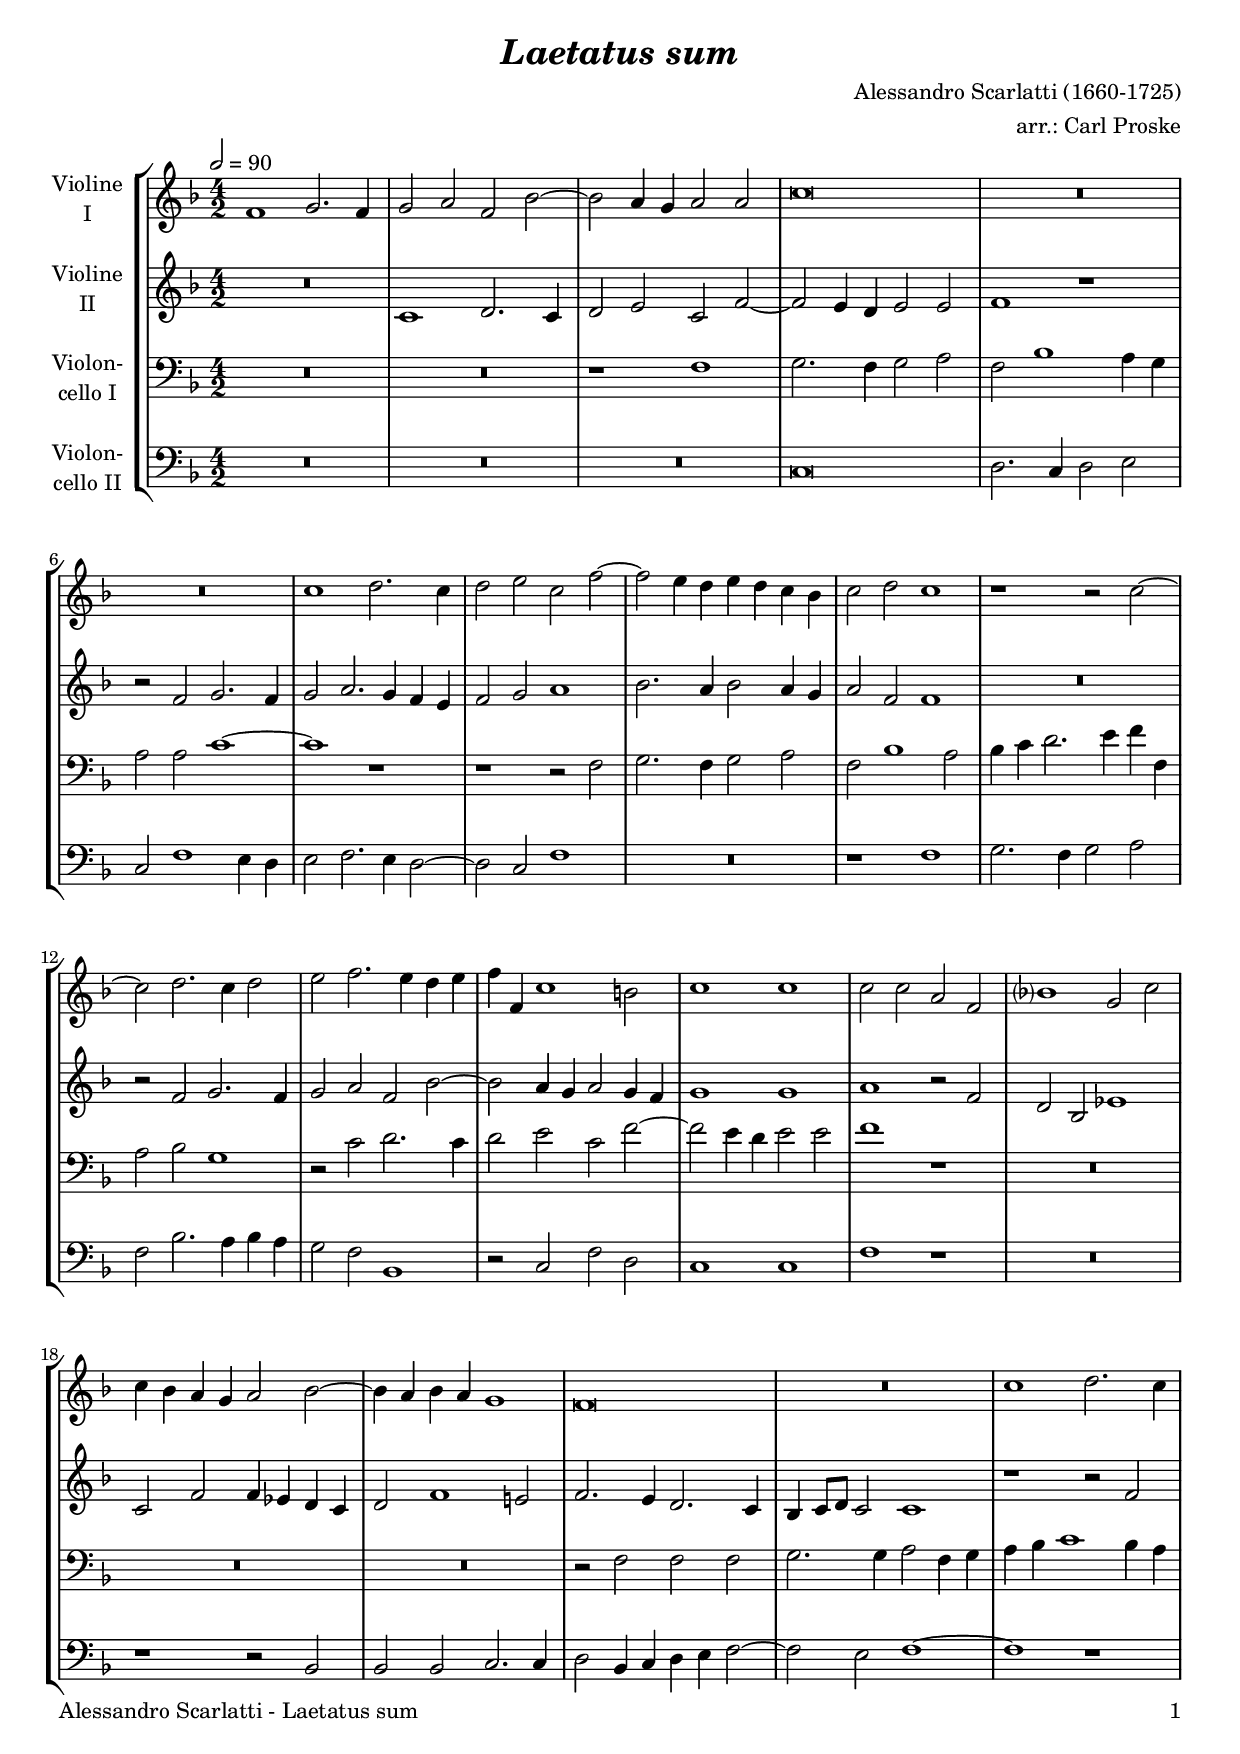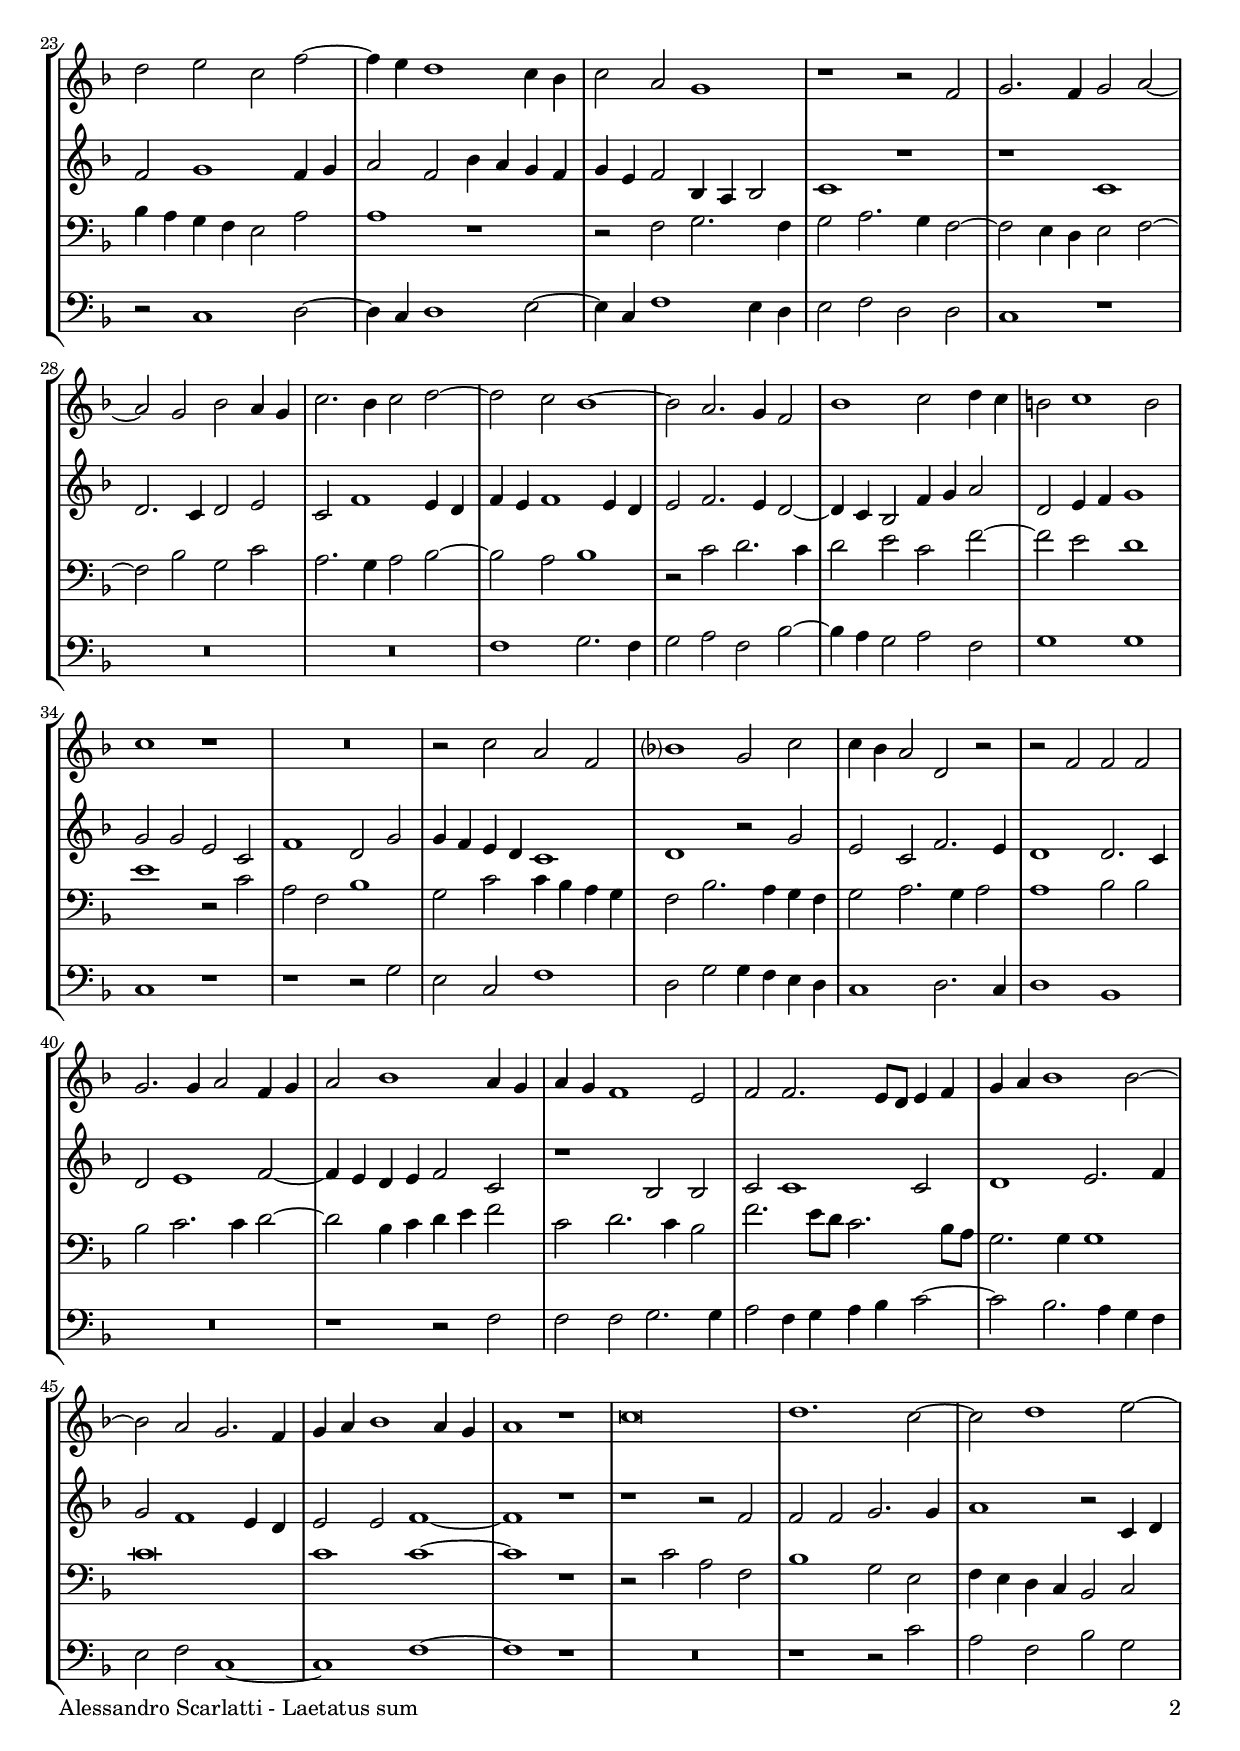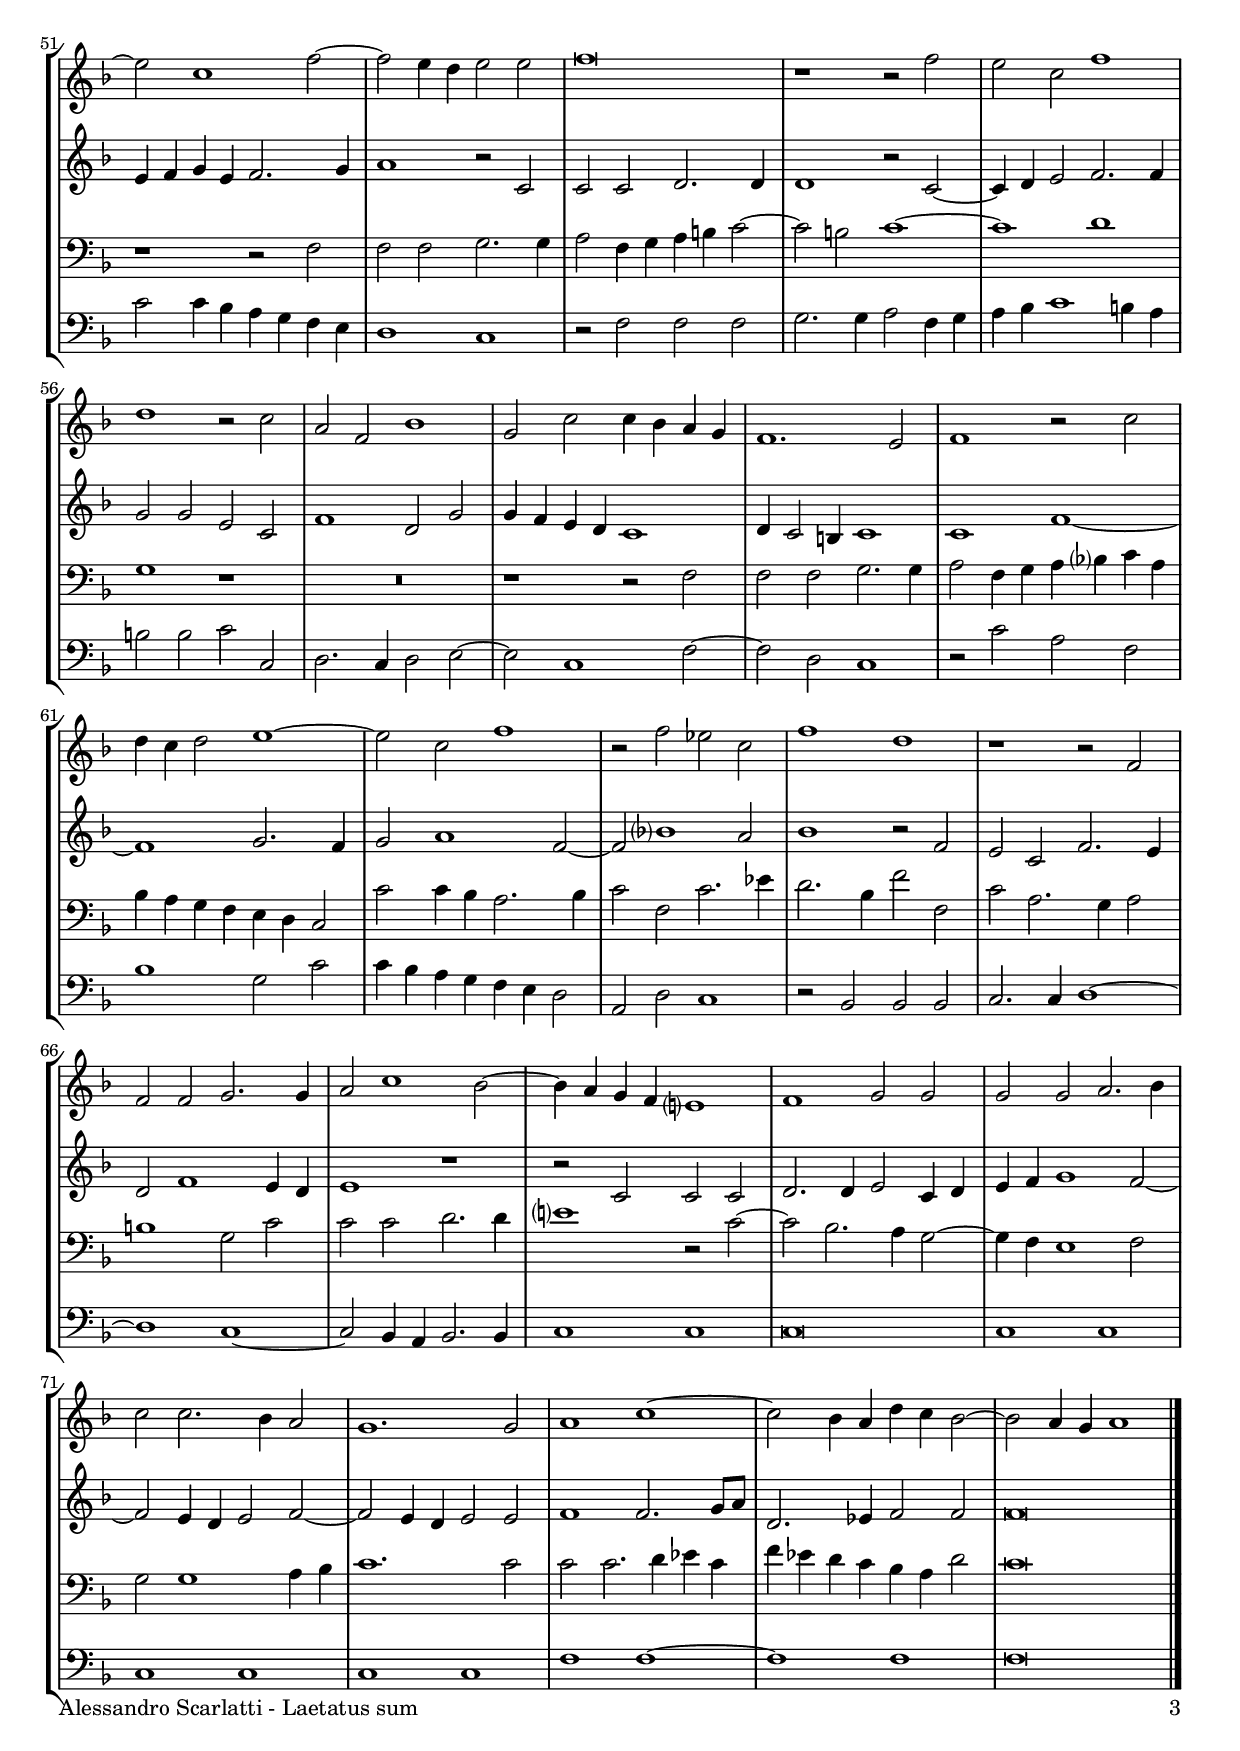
\version "2.24.1"
\include "deutsch.ly"

#(set-global-staff-size 19)

\header {
  title     = \markup \bold \italic "Laetatus sum"
  composer  = "Alessandro Scarlatti (1660-1725)"
  arranger  = "arr.: Carl Proske"
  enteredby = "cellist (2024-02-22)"
%  piece     = ""
}

voiceconsts = {
  \key f \major
  \time 4/2
  \clef "treble"
  \numericTimeSignature
  \compressEmptyMeasures
  % Set default beaming for all staves
%  \set Timing.beamExceptions = #'()
%  \set Timing.baseMoment     = #(ly:make-moment 1 4)
%  \set Timing.beatStructure  = #'(1 1 1)
  \tempo 2=90
}

mist = "string ensemble 1"
mivl = "violin"
miba = "cello"
mipz = "pizzicato strings"

atem = \mark \markup \box \italic "a tempo"
rall = \mark \markup \box \italic "rall."

\include "v1.ily"
vb = \relative c' {
  \voiceconsts

  R\breve
  c1 d2. c4
  d2 e c f~
  f e4 d e2 e
  f1 r

  r2 f g2. f4
  g2 a2. g4 f e
  f2 g a1
  b2. a4 b2 a4 g
  a2 f f1
  R\breve

  r2 f g2. f4
  g2 a f b~
  b a4 g a2 g4 f
  g1 g
  a r2 f
  d b es1

  c2 f f4 es d c
  d2 f1 e!2
  f2. e4 d2. c4
  b c8 d c2 c1
  r1 r2 f
  f g1 f4 g

  a2 f b4 a g f
  g e f2 b,4 a b2
  c1 r
  r c
  d2. c4 d2 e
  c f1 e4 d

  f e f1 e4 d
  e2 f2. e4 d2~
  d4 c b2 f'4 g a2
  d, e4 f g1
  g2 g e c
  f1 d2 g

  g4 f e d c1
  d r2 g
  e c f2. e4
  d1 d2. c4
  d2 e1 f2~
  f4 e d e f2 c

  r1 b2 b
  c c1 c2
  d1 e2. f4
  g2 f1 e4 d
  e2 e f1~

  f r
  r r2 f
  f f g2. g4
  a1 r2 c,4 d
  e f g e f2. g4

  a1 r2 c,
  c c d2. d4
  d1 r2 c~
  c4 d e2 f2. f4
  g2 g e c

  f1 d2 g
  g4 f e d c1
  d4 c2 h4 c1
  c f~
  f g2. f4

  g2 a1 f2~
  f b?1 a2
  b1 r2 f
  e c f2. e4
  d2 f1 e4 d

  e1 r
  r2 c c c
  d2. d4 e2 c4 d
  e f g1 f2~
  f e4 d e2 f~

  f e4 d e2 e
  f1 f2. g8 a
  d,2. es4 f2 f
  f\breve \bar "|."
}

vc = \relative c {
  \voiceconsts
  \clef "bass"

  R\breve*2
  r1 f
  g2. f4 g2 a
  f b1 a4 g

  a2 a c1~
  c r
  r r2 f,
  g2. f4 g2 a
  f b1 a2
  b4 c d2. e4 f f,

  a2 b g1
  r2 c d2. c4
  d2 e c f~
  f e4 d e2 e
  f1 r
  R\breve*3

  r2 f, f f
  g2. g4 a2 f4 g
  a b c1 b4 a
  b a g f e2 a

  a1 r
  r2 f g2. f4
  g2 a2. g4 f2~
  f e4 d e2 f~
  f b g c
  a2. g4 a2 b~

  b a b1
  r2 c d2. c4
  d2 e c f~
  f e d1
  e r2 c
  a f b1

  g2 c c4 b a g
  f2 b2. a4 g f
  g2 a2. g4 a2
  a1 b2 b
  b c2. c4 d2~
  d b4 c d e f2

  c d2. c4 b2
  f'2. e8 d c2. b8 a
  g2. g4 g1
  c\breve
  c1 c~

  c r
  r2 c a f
  b1 g2 e
  f4 e d c b2 c
  r1 r2 f

  f f g2. g4
  a2 f4 g a h c2~
  c h c1~
  c d
  g, r

  R\breve
  r1 r2 f
  f f g2. g4
  a2 f4 g a b? c a
  b a g f e d c2

  c' c4 b a2. b4
  c2 f, c'2. es4
  d2. b4 f'2 f,
  c' a2. g4 a2
  h1 g2 c

  c c d2. d4
  e?1 r2 c~
  c b2. a4 g2~
  g4 f e1 f2
  g g1 a4 b

  c1. c2
  c c2. d4 es c
  f es d c b a d2
  c\breve \bar "|."
}

vd = \relative c {
  \voiceconsts
  \clef "bass"

  R\breve*3
  c\breve
  d2. c4 d2 e

  c f1 e4 d
  e2 f2. e4 d2~
  d c f1
  R\breve
  r1 f
  g2. f4 g2 a

  f b2. a4 b a
  g2 f b,1
  r2 c f d
  c1 c
  f r
  R\breve

  r1 r2 b,
  b b c2. c4
  d2 b4 c d e f2~
  f e f1~
  f r
  r2 c1 d2~

  d4 c d1 e2~
  e4 c f1 e4 d
  e2 f d d
  c1 r
  R\breve*2

  f1 g2. f4
  g2 a f b~
  b4 a g2 a f
  g1 g
  c, r
  r r2 g'

  e c f1
  d2 g g4 f e d
  c1 d2. c4
  d1 b
  R\breve
  r1 r2 f'

  f f g2. g4
  a2 f4 g a b c2~
  c b2. a4 g f
  e2 f c1~
  c f~

  f r
  R\breve
  r1 r2 c'
  a f b g
  c c4 b a g f e

  d1 c
  r2 f f f
  g2. g4 a2 f4 g
  a b c1 h4 a
  h2 h c c,

  d2. c4 d2 e~
  e c1 f2~
  f d c1
  r2 c' a f
  b1 g2 c

  c4 b a g f e d2
  a d c1
  r2 b b b
  c2. c4 d1~
  d c~
  c2 b4 a b2. b4
  c1 c
  c\breve
  c1 c
  c c

  c c
  f f~
  f f
  f\breve \bar "|."
}


music = \new StaffGroup <<
      \new Staff {
	\set Staff.midiInstrument = \mivl
	\set Staff.instrumentName = \markup \center-column { "Violine" "I" }
	\transpose f f { \va }
      }

      \new Staff {
	\set Staff.midiInstrument = \mivl
	\set Staff.instrumentName = \markup \center-column { "Violine" "II" }
	\transpose f f { \vb }
      }

      \new Staff {
	\set Staff.midiInstrument = \miba
	\set Staff.instrumentName = \markup \center-column { "Violon-" "cello I" }
	\transpose f f { \vc }
      }

      \new Staff {
	\set Staff.midiInstrument = \miba
	\set Staff.instrumentName = \markup \center-column { "Violon-" "cello II" }
	\transpose f f { \vd }
      }
>>

\book {
  \paper {
    print-page-number = ##t
    print-first-page-number = ##t
    ragged-last-bottom = ##f
    oddHeaderMarkup = \markup \null
    evenHeaderMarkup = \markup \null
    oddFooterMarkup = \markup {
      \fill-line {
        \if \should-print-page-number
        "Alessandro Scarlatti - Laetatus sum" \fromproperty #'page:page-number-string
      }
    }
    evenFooterMarkup = \oddFooterMarkup
  } \score {
    \music
    \layout {}
  }

  \score {
    \unfoldRepeats \music

    \midi {
      \context {
        \Score
      }
    }
  }
}